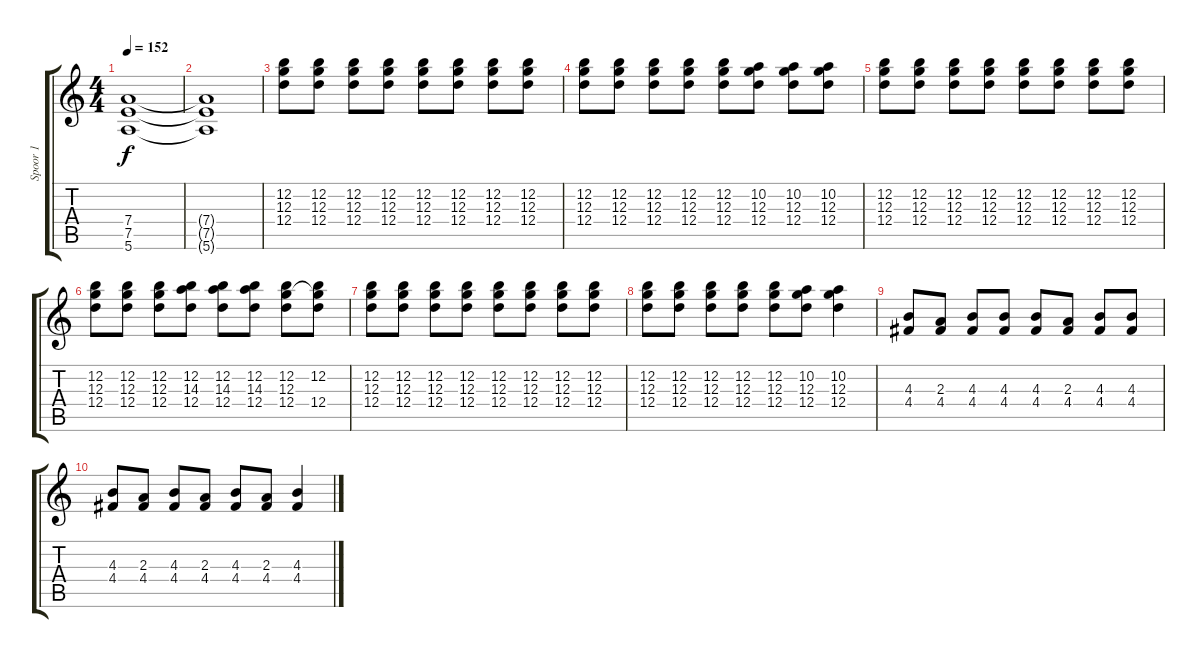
\track ("Spoor 1" "Spoor 1") {instrument overdrivenguitar}
\staff {score tabs}
\tuning (E4 B3 G3 D3 A2 E2) {hide}
\ts (4 4)
\tempo 152
\clef g2
\ks c
(7.4 7.5 5.6).1{dy f} |
(7.4{t} 7.5{t} 5.6{t}).1 |
(12.2 12.3 12.4).8 (12.2 12.3 12.4).8 (12.2 12.3 12.4).8 (12.2 12.3 12.4).8 (12.2 12.3 12.4).8 (12.2 12.3 12.4).8 (12.2 12.3 12.4).8 (12.2 12.3 12.4).8 |
(12.2 12.3 12.4).8 (12.2 12.3 12.4).8 (12.2 12.3 12.4).8 (12.2 12.3 12.4).8 (12.2 12.3 12.4).8 (10.2 12.3 12.4).8 (10.2 12.3 12.4).8 (10.2 12.3 12.4).8 |
(12.2 12.3 12.4).8 (12.2 12.3 12.4).8 (12.2 12.3 12.4).8 (12.2 12.3 12.4).8 (12.2 12.3 12.4).8 (12.2 12.3 12.4).8 (12.2 12.3 12.4).8 (12.2 12.3 12.4).8 |
(12.2 12.3 12.4).8 (12.2 12.3 12.4).8 (12.2 12.3 12.4).8 (12.2 14.3 12.4).8 (12.2 14.3 12.4).8 (12.2 14.3 12.4).8 (12.2 12.3 12.4).8 (12.2 12.3{t} 12.4).8 |
(12.2 12.3 12.4).8 (12.2 12.3 12.4).8 (12.2 12.3 12.4).8 (12.2 12.3 12.4).8 (12.2 12.3 12.4).8 (12.2 12.3 12.4).8 (12.2 12.3 12.4).8 (12.2 12.3 12.4).8 |
(12.2 12.3 12.4).8 (12.2 12.3 12.4).8 (12.2 12.3 12.4).8 (12.2 12.3 12.4).8 (12.2 12.3 12.4).8 (10.2 12.3 12.4).8 (10.2 12.3 12.4).4 |
(4.3 4.4).8 (2.3 4.4).8 (4.3 4.4).8 (4.3 4.4).8 (4.3 4.4).8 (2.3 4.4).8 (4.3 4.4).8 (4.3 4.4).8 |
(4.3 4.4).8 (2.3 4.4).8 (4.3 4.4).8 (2.3 4.4).8 (4.3 4.4).8 (2.3 4.4).8 (4.3 4.4).4
